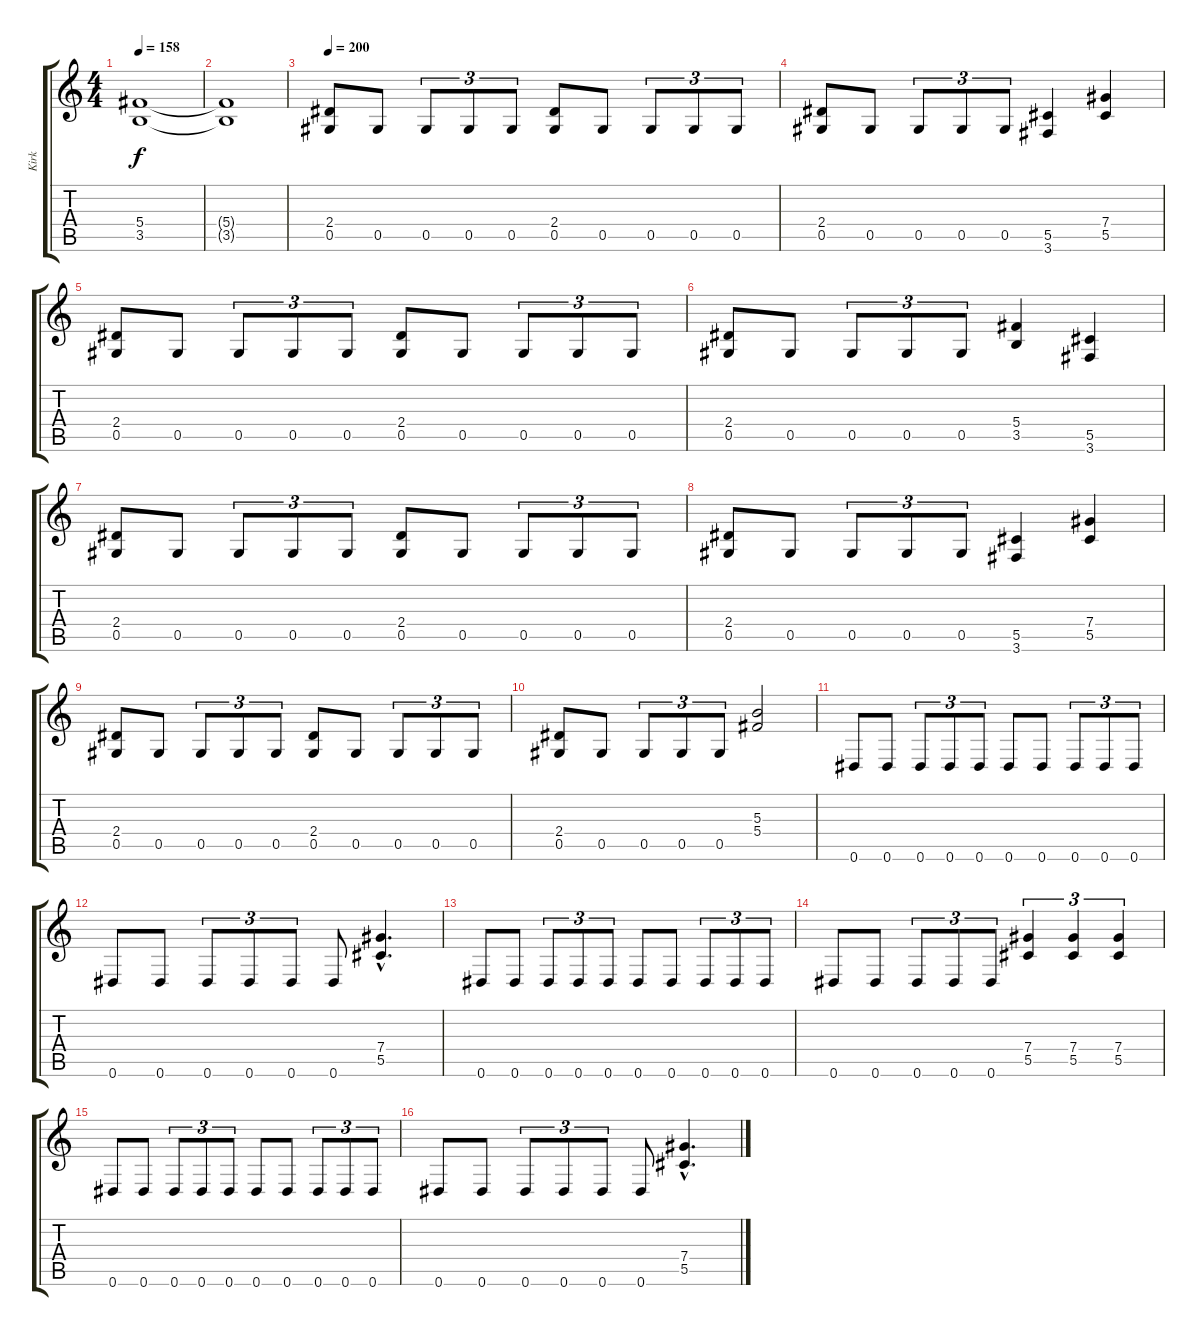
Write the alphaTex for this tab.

\track ("Kirk" "Kirk") {instrument distortionguitar}
\staff {score tabs}
\tuning (Eb4 Bb3 Gb3 Db3 Ab2 Eb2) {hide}
\ts (4 4)
\tempo 158
\clef g2
\ks c
(5.4{t} 3.5{t}).1{dy f} |
(5.4{t} 3.5{t}).1 |
\tempo 200
(2.4 0.5).8 0.5.8 0.5.8{tu (3 2)} 0.5.8{tu (3 2)} 0.5.8{tu (3 2)} (2.4 0.5).8 0.5.8 0.5.8{tu (3 2)} 0.5.8{tu (3 2)} 0.5.8{tu (3 2)} |
(2.4 0.5).8 0.5.8 0.5.8{tu (3 2)} 0.5.8{tu (3 2)} 0.5.8{tu (3 2)} (5.5 3.6).4 (7.4 5.5).4 |
(2.4 0.5).8 0.5.8 0.5.8{tu (3 2)} 0.5.8{tu (3 2)} 0.5.8{tu (3 2)} (2.4 0.5).8 0.5.8 0.5.8{tu (3 2)} 0.5.8{tu (3 2)} 0.5.8{tu (3 2)} |
(2.4 0.5).8 0.5.8 0.5.8{tu (3 2)} 0.5.8{tu (3 2)} 0.5.8{tu (3 2)} (5.4 3.5).4 (5.5 3.6).4 |
(2.4 0.5).8 0.5.8 0.5.8{tu (3 2)} 0.5.8{tu (3 2)} 0.5.8{tu (3 2)} (2.4 0.5).8 0.5.8 0.5.8{tu (3 2)} 0.5.8{tu (3 2)} 0.5.8{tu (3 2)} |
(2.4 0.5).8 0.5.8 0.5.8{tu (3 2)} 0.5.8{tu (3 2)} 0.5.8{tu (3 2)} (5.5 3.6).4 (7.4 5.5).4 |
(2.4 0.5).8 0.5.8 0.5.8{tu (3 2)} 0.5.8{tu (3 2)} 0.5.8{tu (3 2)} (2.4 0.5).8 0.5.8 0.5.8{tu (3 2)} 0.5.8{tu (3 2)} 0.5.8{tu (3 2)} |
(2.4 0.5).8 0.5.8 0.5.8{tu (3 2)} 0.5.8{tu (3 2)} 0.5.8{tu (3 2)} (5.3 5.4).2 |
0.6.8 0.6.8 0.6.8{tu (3 2)} 0.6.8{tu (3 2)} 0.6.8{tu (3 2)} 0.6.8 0.6.8 0.6.8{tu (3 2)} 0.6.8{tu (3 2)} 0.6.8{tu (3 2)} |
0.6.8 0.6.8 0.6.8{tu (3 2)} 0.6.8{tu (3 2)} 0.6.8{tu (3 2)} 0.6.8 (7.4{hac} 5.5{hac}).4{d} |
0.6.8 0.6.8 0.6.8{tu (3 2)} 0.6.8{tu (3 2)} 0.6.8{tu (3 2)} 0.6.8 0.6.8 0.6.8{tu (3 2)} 0.6.8{tu (3 2)} 0.6.8{tu (3 2)} |
0.6.8 0.6.8 0.6.8{tu (3 2)} 0.6.8{tu (3 2)} 0.6.8{tu (3 2)} (7.4 5.5).4{tu (3 2)} (7.4 5.5).4{tu (3 2)} (7.4 5.5).4{tu (3 2)} |
0.6.8 0.6.8 0.6.8{tu (3 2)} 0.6.8{tu (3 2)} 0.6.8{tu (3 2)} 0.6.8 0.6.8 0.6.8{tu (3 2)} 0.6.8{tu (3 2)} 0.6.8{tu (3 2)} |
0.6.8 0.6.8 0.6.8{tu (3 2)} 0.6.8{tu (3 2)} 0.6.8{tu (3 2)} 0.6.8 (7.4{hac} 5.5{hac}).4{d}
